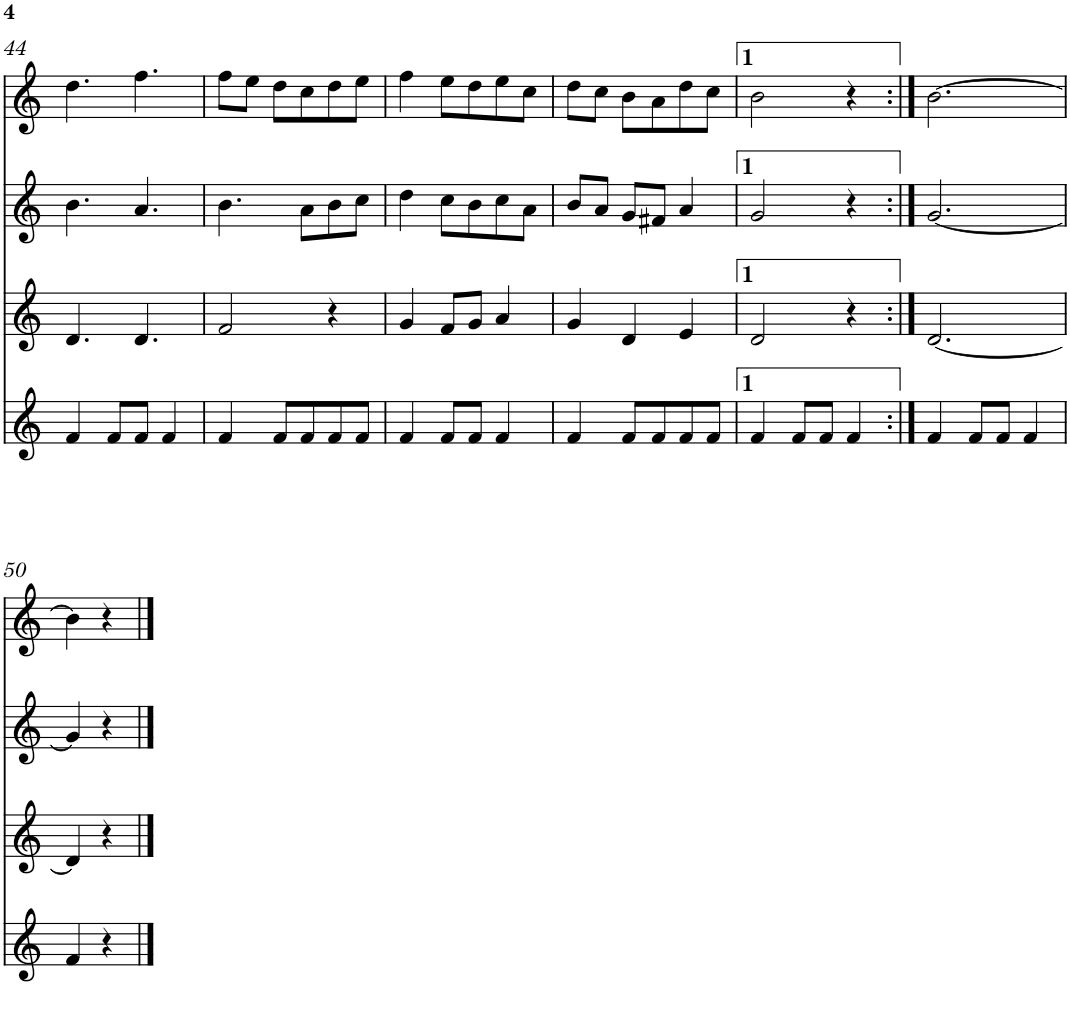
**kern	**kern	**kern	**kern
*part4	*part3	*part2	*part1
*staff4	*staff3	*staff2	*staff1
*I"Piano	*I"Piano	*I"Piano	*I"Piano
*I'Pno	*I'Pno	*I'Pno	*I'Pno
!!LO:PB:g=z
*clefG2	*clefG2	*clefG2	*clefG2
*k[]	*k[]	*k[]	*k[]
*M2/4	*M2/4	*M2/4	*M2/4
=44	=44	=44	=44
4f/	4.d/	4.b\	4.dd\
8f/L	.	.	.
8f/J	[8d/	[8a/	[8ff\
4f/	4ryy	4ryy	4ryy
=45	=45	=45	=45
4f/	2f/	4.b\	8ff\L
.	.	.	4ff\]
8f/L	.	.	.
8f/	.	4a/]	8ee\J
8f/	4d/]	.	8dd\L
8f/J	.	8a\L	8cc\
4ryy	4r	8b\	8dd\
.	.	8cc\J	8ee\J
=46	=46	=46	=46
4f/	4g/	4dd\	4ff\
8f/L	8f/L	8cc\L	8ee\L
8f/J	8g/J	8b\	8dd\
4f/	4a/	8cc\	8ee\
.	.	8a\J	8cc\J
=47	=47	=47	=47
4f/	4g/	8b/L	8dd\L
.	.	8a/J	8cc\J
8f/L	4d/	8g/L	8b\L
8f/	.	8f#X/J	8a\
8f/	4e/	4a/	8dd\
8f/J	.	.	8cc\J
=48	=48	=48	=48
4f/	2d/	2g/	2b\
8f/L	.	.	.
8f/J	.	.	.
4f/	4r	4r	4r
=49:|!	=49:|!	=49:|!	=49:|!
4f/	[2d/	[2g/	[2b\
8f/L	.	.	.
8f/J	.	.	.
4f/	4ryy	4ryy	4ryy
!!LO:LB:g=z
=50	=50	=50	=50
4f/	4d/]	4g/]	4b\]
4r	4d/_	4g/_	4b\_
4ryy	4r	4r	4r
==	==	==	==
*-	*-	*-	*-
